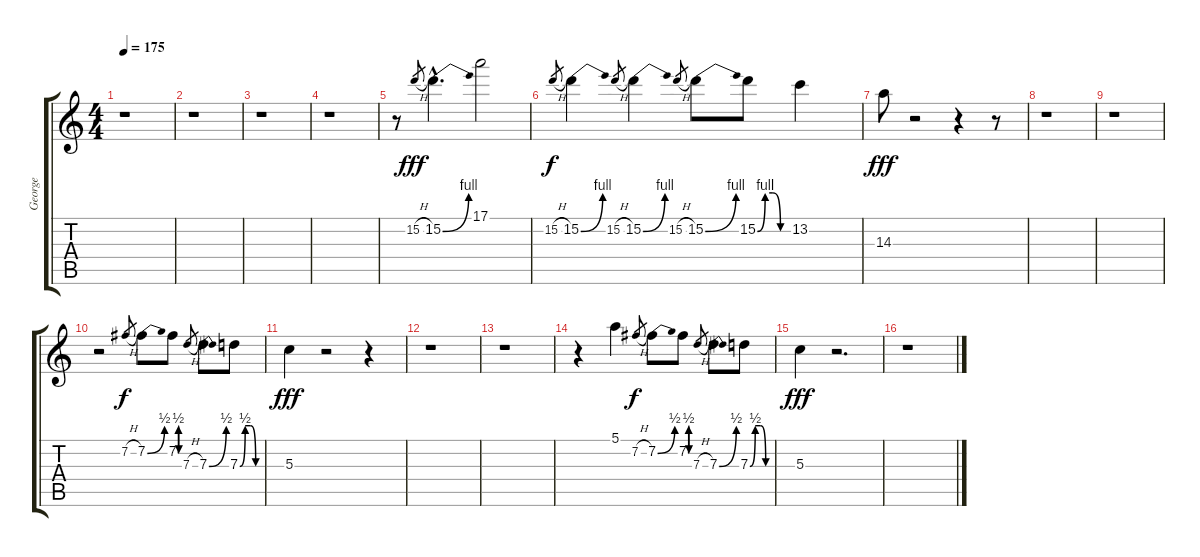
\track ("George" "George") {instrument distortionguitar}
\staff {score tabs}
\tuning (E4 B3 G3 D3 A2 E2) {hide}
\ts (4 4)
\tempo 175
\clef g2
\ks c
r.1{dy f} |
r.1 |
r.1 |
r.1 |
r.8 15.2{h}.8{gr dy fff} 15.2{be (bend 0 0 60 4) hac}.4{d} 17.1.2 |
15.2{h}.8{gr dy f} 15.2{be (bend 0 0 60 4)}.4 15.2{h}.8{gr} 15.2{be (bend 0 0 60 4)}.4 15.2{h}.8{gr} 15.2{be (bend 0 0 60 4)}.8 15.2{be (custom 0 0 15 4 30 4 45 0 60 0)}.8 13.2.4 |
14.3.8{dy fff} r.2 r.4 r.8 |
r.1 |
r.1 |
r.2 7.2{h}.8{gr dy f} 7.2{be (bend 0 0 60 2)}.8 7.2{be (custom 0 0 15 2 30 2 45 0 60 0)}.8 7.3{h}.8{gr} 7.3{be (bend 0 0 60 2)}.8 7.3{be (custom 0 0 15 2 30 2 45 0 60 0)}.8 |
5.3.4{dy fff} r.2 r.4 |
r.1 |
r.1 |
r.4 5.1.4 7.2{h}.8{gr dy f} 7.2{be (bend 0 0 60 2)}.8 7.2{be (custom 0 0 15 2 30 2 45 0 60 0)}.8 7.3{h}.8{gr} 7.3{be (bend 0 0 60 2)}.8 7.3{be (custom 0 0 15 2 30 2 45 0 60 0)}.8 |
5.3.4{dy fff} r.2{d} |
r.1
